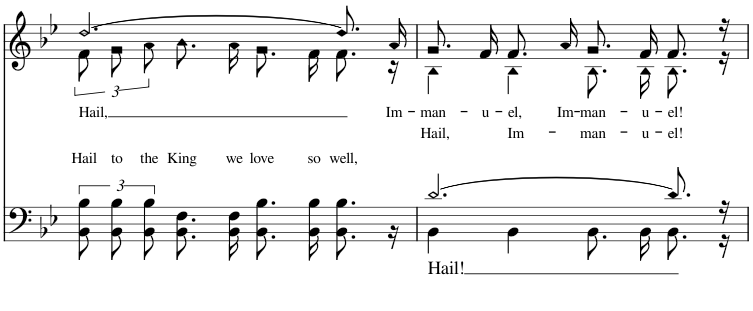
**kern	**text	**kern	**text	**text
*part1	*part1	*part1	*part1	*part1
*staff2	*staff2	*staff1	*staff1	*staff1
*I"Piano	*	*	*	*
*I'Pno	*	*	*	*
!!LO:PB:g=z
*clefF4	*	*clefG2	*	*
*k[b-e-]	*	*k[b-e-]	*	*
*M4/4	*	*M4/4	*	*
=30	=30	=30	=30	=30
*^	*	*	*	*
!	!	!	!	!LO:LY:b	!
*	*	*	*^	*	*
!	!	!	!	!	!	!LO:LY:b
1ryy	12BB-\ 12B-\L	.	[2.dd/	12f\L	.	Hail
!	!	!	!	!	!	!LO:LY:b
.	12BB-\ 12B-\	.	.	12g\	.	to
!	!	!	!	!	!	!LO:LY:b
.	12BB-\ 12B-\J	.	.	12a\J	.	the
!	!	!	!	!	!	!LO:LY:b
.	8.BB-\ 8.F\L	.	.	8.b-\L	.	King
!	!	!	!	!	!	!LO:LY:b
.	16BB-\ 16F\Jk	.	.	16a\Jk	.	we
!	!	!	!	!	!	!LO:LY:b
.	8.BB-\ 8.B-\L	.	.	8.g\L	.	love
!	!	!	!	!	!	!LO:LY:b
.	16BB-\ 16B-\Jk	.	.	16f\Jk	.	so
!	!	!	!	!	!	!LO:LY:b
.	8.BB-\ 8.B-\	.	8.dd/L]	8.f\	.	well,
!	!	!	!	!	!LO:LY:b	!
.	16r	.	16a/Jk	16r	Im-	.
=31	=31	=31	=31	=31	=31	=31
!	!	!LO:LY:b	!	!	!LO:LY:b	!LO:LY:b
*	*^	*	*	*	*	*
1ryy	[2.d/	4BB-\	Hail!	8.g/L	4B-\	-man-	Hail,
!	!	!	!	!	!	!LO:LY:b	!
.	.	.	.	16f/Jk	.	-u-	.
!	!	!	!	!	!	!LO:LY:b	!LO:LY:b
.	.	4BB-\	.	8.f/L	4B-\	-el,	Im-
!	!	!	!	!	!	!LO:LY:b	!
.	.	.	.	16a/Jk	.	Im-	.
!	!	!	!	!	!	!LO:LY:b	!LO:LY:b
.	.	8.BB-\L	.	8.g/L	8.B-\L	-man-	-man-
!	!	!	!	!	!	!LO:LY:b	!LO:LY:b
.	.	16BB-\Jk	.	16f/Jk	16B-\Jk	-u-	-u-
!	!	!	!	!	!	!LO:LY:b	!LO:LY:b
.	8.d/]	8.BB-\	.	8.f/	8.B-\	-el!	-el!
.	16r	16r	.	16r	16r	.	.
*v	*v	*v	*	*	*	*	*
*	*	*v	*v	*	*
=	=	=	=	=
*-	*-	*-	*-	*-
